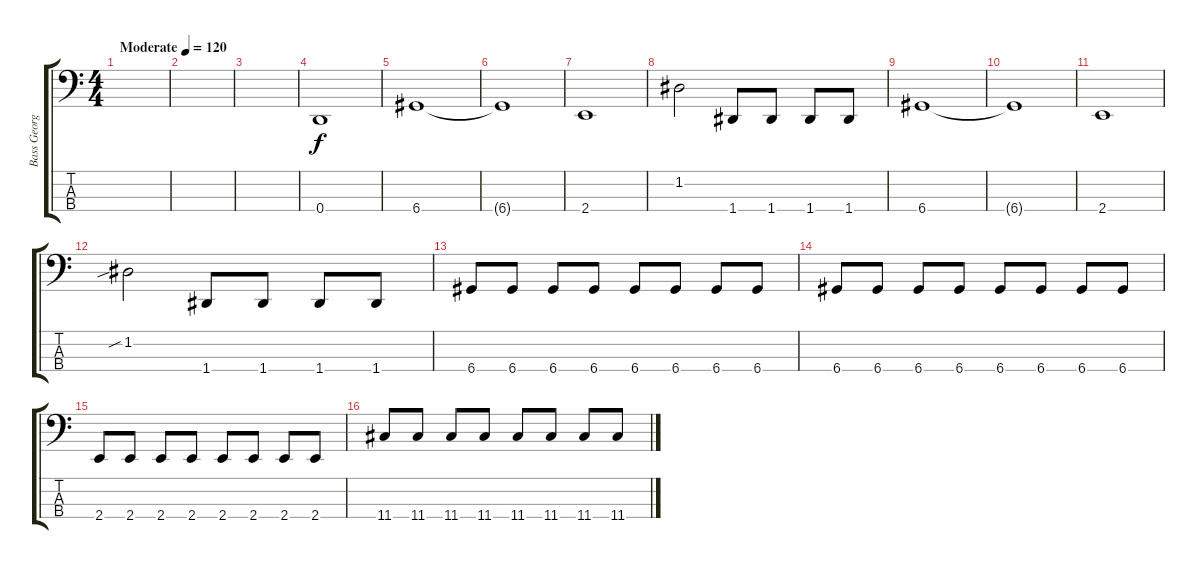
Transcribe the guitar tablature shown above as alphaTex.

\track ("Bass George" "Bass Georg") {instrument electricbassfinger}
\staff {score tabs}
\tuning (G2 D2 A1 D1) {hide}
\ts (4 4)
\tempo (120 "Moderate")
\clef f4
\ks c
|
|
|
0.4.1 |
6.4.1 |
6.4{t}.1 |
2.4.1 |
1.2.2 1.4.8 1.4.8 1.4.8 1.4.8 |
6.4.1 |
6.4{t}.1 |
2.4.1 |
1.2{sib}.2 1.4.8 1.4.8 1.4.8 1.4.8 |
6.4.8 6.4.8 6.4.8 6.4.8 6.4.8 6.4.8 6.4.8 6.4.8 |
6.4.8 6.4.8 6.4.8 6.4.8 6.4.8 6.4.8 6.4.8 6.4.8 |
2.4.8 2.4.8 2.4.8 2.4.8 2.4.8 2.4.8 2.4.8 2.4.8 |
11.4.8 11.4.8 11.4.8 11.4.8 11.4.8 11.4.8 11.4.8 11.4.8
